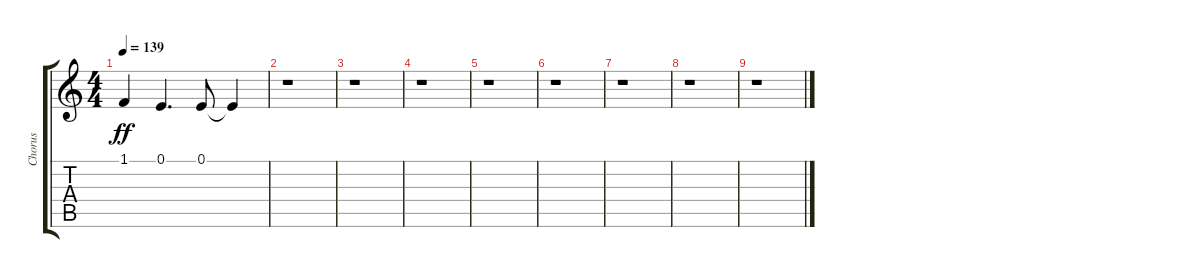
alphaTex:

\track ("Chorus" "Chorus") {instrument voiceoohs}
\staff {score tabs}
\tuning (E4 B3 G3 D3 A2 E2) {hide}
\ts (4 4)
\tempo 139
\clef g2
\ks aminor
1.1{t}.4{dy ff} 0.1.4{d} 0.1.8 0.1{t}.4 |
r.1 |
r.1 |
r.1 |
r.1 |
r.1 |
r.1 |
r.1 |
r.1
